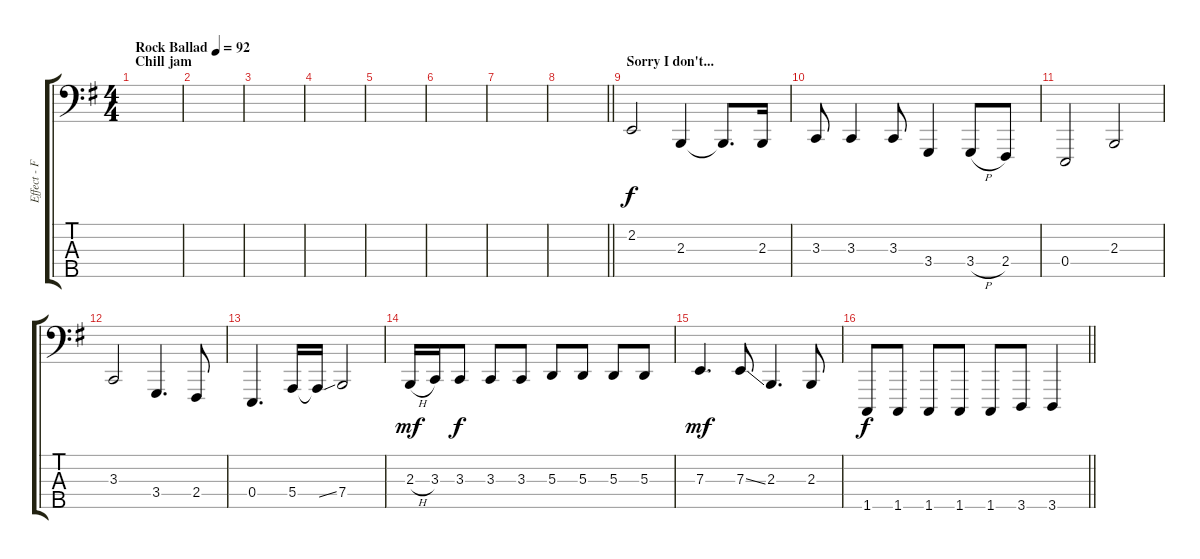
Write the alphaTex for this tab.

\track ("Effect - Fuzz Bass" "Effect - F") {instrument lead2sawtooth}
\staff {score tabs}
\tuning (G2 D2 A1 E1 B0) {hide}
\ts (4 4)
\section ("" "Chill jam")
\tempo (92 "Rock Ballad")
\clef f4
\ks eminor
|
|
|
|
|
|
|
\barLineRight lightlight
|
\section ("" "Sorry I don't...")
2.2.2 2.3.4 2.3{t}.8{d} 2.3.16 |
3.3.8 3.3.4 3.3.8 3.4.4 3.4{h}.8 2.4.8 |
0.4.2 2.3.2 |
3.3.2 3.4.4{d} 2.4.8 |
0.4.4{d} 5.4.16 5.4{ss t}.16 7.4.2 |
2.3{h}.16{dy mf} 3.3.16 3.3.8{dy f} 3.3.8 3.3.8 5.3.8 5.3.8 5.3.8 5.3.8 |
7.3.4{d dy mf} 7.3{ss}.8 2.3.4{d} 2.3.8 |
\barLineRight lightlight
1.5.8{dy f} 1.5.8 1.5.8 1.5.8 1.5.8 3.5.8 3.5.4
